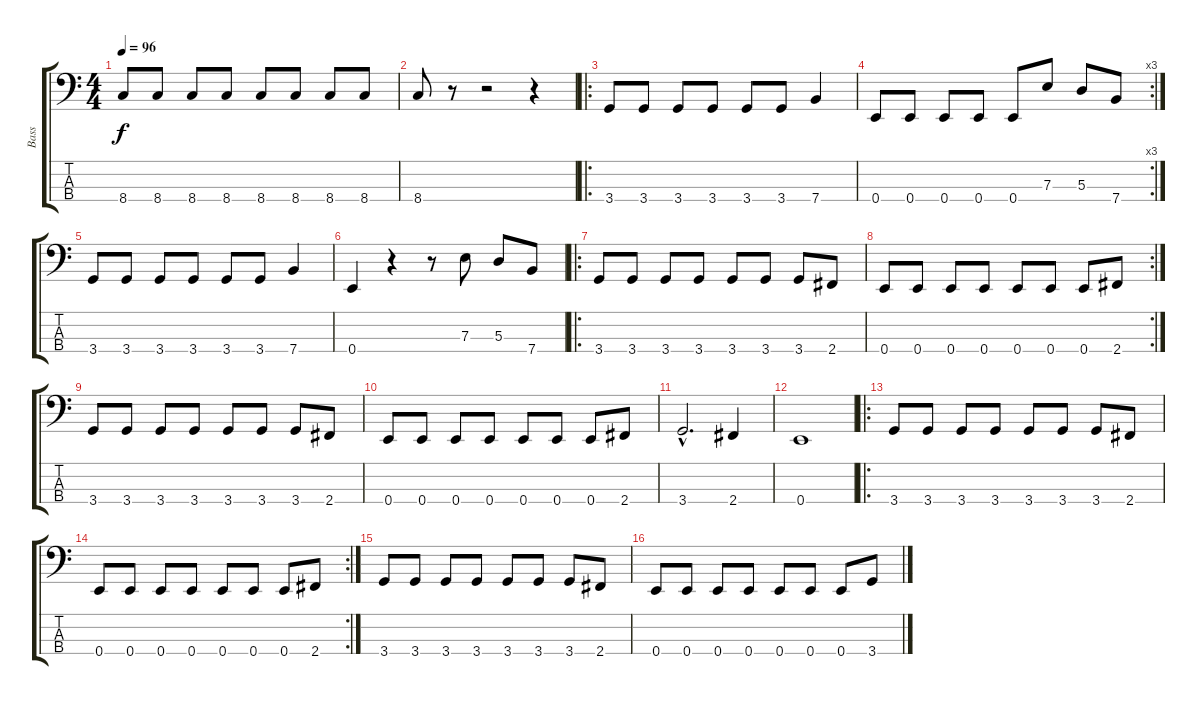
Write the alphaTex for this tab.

\track ("Bass" "Bass") {instrument electricbasspick}
\staff {score tabs}
\tuning (G2 D2 A1 E1) {hide}
\ts (4 4)
\tempo 96
\clef f4
\ks c
8.4.8{dy f} 8.4.8 8.4.8 8.4.8 8.4.8 8.4.8 8.4.8 8.4.8 |
8.4.8 r.8 r.2 r.4 |
\ro
3.4.8 3.4.8 3.4.8 3.4.8 3.4.8 3.4.8 7.4.4 |
\rc 3
0.4.8 0.4.8 0.4.8 0.4.8 0.4.8 7.3.8 5.3.8 7.4.8 |
3.4.8 3.4.8 3.4.8 3.4.8 3.4.8 3.4.8 7.4.4 |
0.4.4 r.4 r.8 7.3.8 5.3.8 7.4.8 |
\ro
3.4.8 3.4.8 3.4.8 3.4.8 3.4.8 3.4.8 3.4.8 2.4.8 |
\rc 2
0.4.8 0.4.8 0.4.8 0.4.8 0.4.8 0.4.8 0.4.8 2.4.8 |
3.4.8 3.4.8 3.4.8 3.4.8 3.4.8 3.4.8 3.4.8 2.4.8 |
0.4.8 0.4.8 0.4.8 0.4.8 0.4.8 0.4.8 0.4.8 2.4.8 |
3.4{hac}.2{d} 2.4.4 |
0.4.1 |
\ro
3.4.8 3.4.8 3.4.8 3.4.8 3.4.8 3.4.8 3.4.8 2.4.8 |
\rc 2
0.4.8 0.4.8 0.4.8 0.4.8 0.4.8 0.4.8 0.4.8 2.4.8 |
3.4.8 3.4.8 3.4.8 3.4.8 3.4.8 3.4.8 3.4.8 2.4.8 |
0.4.8 0.4.8 0.4.8 0.4.8 0.4.8 0.4.8 0.4.8 3.4.8
